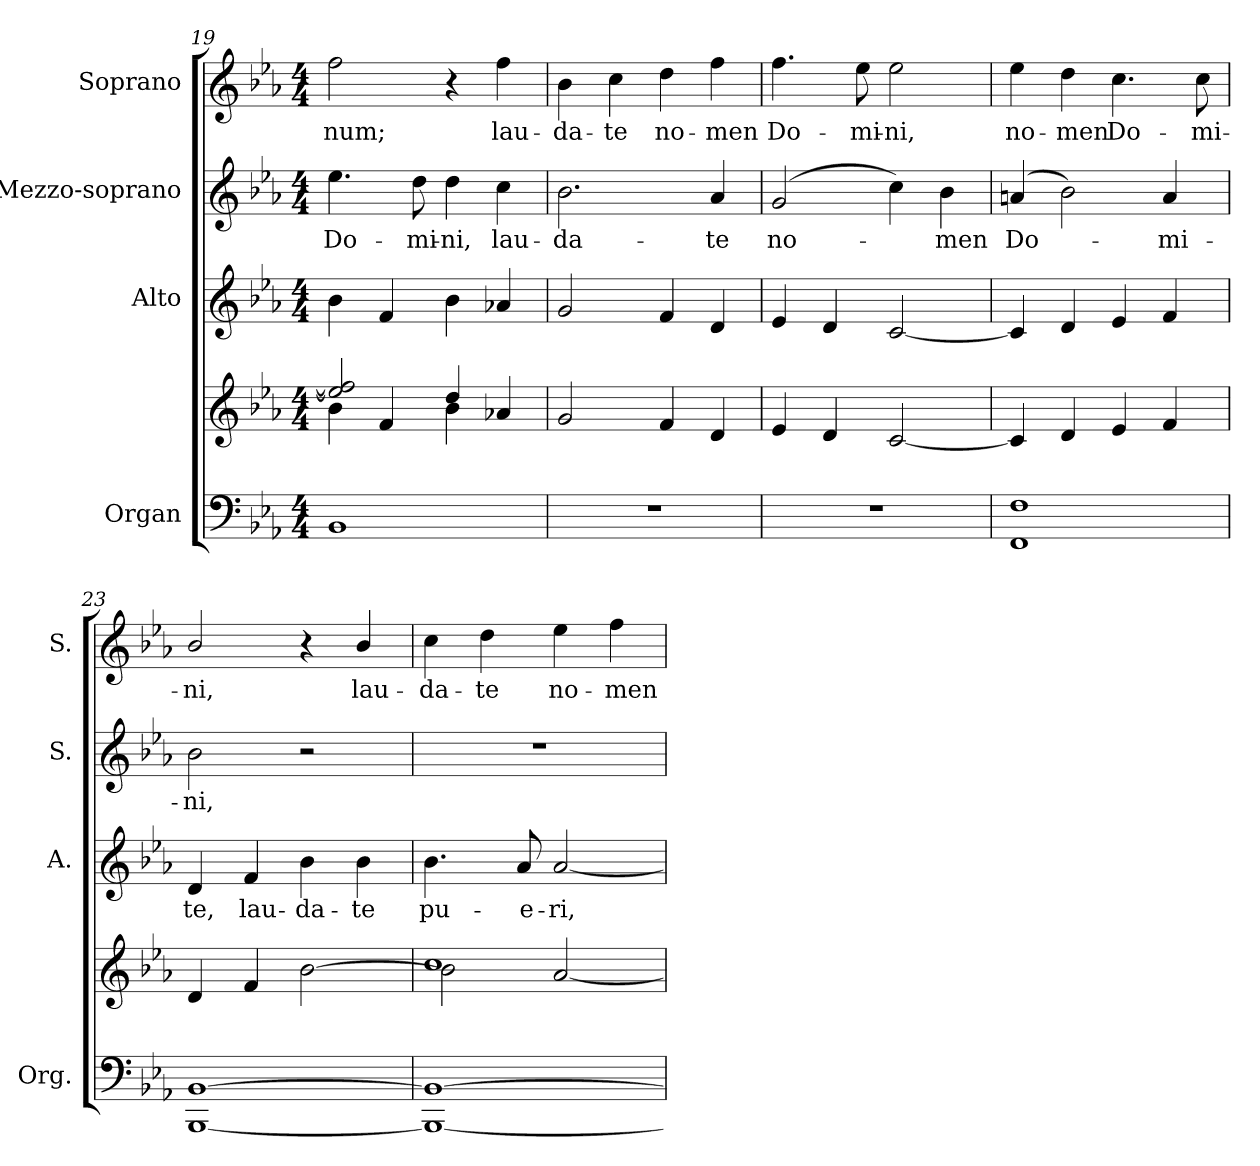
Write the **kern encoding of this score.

**kern	**kern	**kern	**text	**kern	**text	**kern	**text
*part4	*part4	*part3	*part3	*part2	*part2	*part1	*part1
*staff5	*staff4	*staff3	*staff3	*staff2	*staff2	*staff1	*staff1
*I"Organ	*	*I"Alto	*	*I"Mezzo-soprano	*	*I"Soprano	*
*I'Org.	*	*I'A.	*	*I'S.	*	*I'S.	*
*clefF4	*clefG2	*clefG2	*	*clefG2	*	*clefG2	*
*k[b-e-a-]	*k[b-e-a-]	*k[b-e-a-]	*	*k[b-e-a-]	*	*k[b-e-a-]	*
*E-:	*E-:	*E-:	*	*E-:	*	*E-:	*
*M4/4	*M4/4	*M4/4	*	*M4/4	*	*M4/4	*
=19	=19	=19	=19	=19	=19	=19	=19
*	*^	*	*	*	*	*	*
!	!	!	!	!	!	!LO:LY:b:color=#000000	!	!
!	!	!	!	!	!	!	!	!LO:LY:b:color=#000000
1BB-i	2ee-i/] 2ffi]	4b-i\	4b-i\	.	4.ee-i\	Do-	2ffi\	-num;
.	.	4fi/	4fi/	.	.	.	.	.
!	!	!	!	!	!	!LO:LY:b:color=#000000	!	!
.	.	.	.	.	8ddi\	-mi-	.	.
!	!	!	!	!	!	!LO:LY:b:color=#000000	!	!
.	4ddi/	4b-i\	4b-i\	.	4ddi\	-ni,	4r	.
!	!	!	!	!	!	!LO:LY:b:color=#000000	!	!
!	!	!	!	!	!	!	!	!LO:LY:b:color=#000000
.	4a-Xi/	4ryy	4a-Xi/	.	4cci\	lau-	4ffi\	lau-
*	*v	*v	*	*	*	*	*	*
=20	=20	=20	=20	=20	=20	=20	=20
*	*^	*	*	*	*	*	*
!	!	!	!	!	!	!LO:LY:b:color=#000000	!	!
*	*v	*v	*	*	*	*	*	*
*	*^	*	*	*	*	*	*
!	!	!	!	!	!	!	!	!LO:LY:b:color=#000000
*	*v	*v	*	*	*	*	*	*
1r	2gi/	2gi/	.	2.b-i\	-da-	4b-i\	-da-
!	!	!	!	!	!	!	!LO:LY:b:color=#000000
.	.	.	.	.	.	4cci\	-te
!	!	!	!	!	!	!	!LO:LY:b:color=#000000
.	4fi/	4fi/	.	.	.	4ddi\	no-
!	!	!	!	!	!LO:LY:b:color=#000000	!	!
!	!	!	!	!	!	!	!LO:LY:b:color=#000000
.	4di/	4di/	.	4a-i/	-te	4ffi\	-men
=21	=21	=21	=21	=21	=21	=21	=21
!	!	!	!	!	!LO:LY:b:color=#000000	!	!
!	!	!	!	!	!	!	!LO:LY:b:color=#000000
1r	4e-i/	4e-i/	.	(2gi/	no-	4.ffi\	Do-
.	4di/	4di/	.	.	.	.	.
!	!	!	!	!	!	!	!LO:LY:b:color=#000000
.	.	.	.	.	.	8ee-i\	-mi-
!	!	!	!	!	!	!	!LO:LY:b:color=#000000
.	[2ci/	[2ci/	.	4cci\)	.	2ee-i\	-ni,
!	!	!	!	!	!LO:LY:b:color=#000000	!	!
.	.	.	.	4b-i\	-men	.	.
=22	=22	=22	=22	=22	=22	=22	=22
!	!	!	!	!	!LO:LY:b:color=#000000	!	!
!	!	!	!	!	!	!	!LO:LY:b:color=#000000
1FFi 1Fi	4ci/]	4ci/]	.	(4ani/	Do-	4ee-i\	no-
!	!	!	!	!	!	!	!LO:LY:b:color=#000000
.	4di/	4di/	.	2b-i\)	.	4ddi\	-men
!	!	!	!	!	!	!	!LO:LY:b:color=#000000
.	4e-i/	4e-i/	.	.	.	4.cci\	Do-
!	!	!	!	!	!LO:LY:b:color=#000000	!	!
.	4fi/	4fi/	.	4ai/	-mi-	.	.
!	!	!	!	!	!	!	!LO:LY:b:color=#000000
.	.	.	.	.	.	8cci\	-mi-
!!LO:PB:g=z
=23	=23	=23	=23	=23	=23	=23	=23
!	!	!	!LO:LY:b:color=#000000	!	!	!	!
!	!	!	!	!	!LO:LY:b:color=#000000	!	!
!	!	!	!	!	!	!	!LO:LY:b:color=#000000
[1BBB-i [1BB-i	4di/	4di/	-te,	2b-i\	-ni,	2b-i/	-ni,
!	!	!	!LO:LY:b:color=#000000	!	!	!	!
.	4fi/	4fi/	lau-	.	.	.	.
!	!	!	!LO:LY:b:color=#000000	!	!	!	!
.	[2b-i\	4b-i\	-da-	2r	.	4r	.
!	!	!	!LO:LY:b:color=#000000	!	!	!	!
!	!	!	!	!	!	!	!LO:LY:b:color=#000000
.	.	4b-i\	-te	.	.	4b-i/	lau-
=24	=24	=24	=24	=24	=24	=24	=24
*	*^	*	*	*	*	*	*
!	!	!	!	!LO:LY:b:color=#000000	!	!	!	!
!	!	!	!	!	!	!	!	!LO:LY:b:color=#000000
1BBB-i_ 1BB-i_	1cci	2b-i\]	4.b-i\	pu-	1r	.	4cci\	-da-
!	!	!	!	!	!	!	!	!LO:LY:b:color=#000000
.	.	.	.	.	.	.	4ddi\	-te
!	!	!	!	!LO:LY:b:color=#000000	!	!	!	!
.	.	.	8a-i/	-e-	.	.	.	.
!	!	!	!	!LO:LY:b:color=#000000	!	!	!	!
!	!	!	!	!	!	!	!	!LO:LY:b:color=#000000
.	.	[2a-i/	[2a-i/	-ri,	.	.	4ee-i\	no-
!	!	!	!	!	!	!	!	!LO:LY:b:color=#000000
.	.	.	.	.	.	.	4ffi\	-men
*	*v	*v	*	*	*	*	*	*
=	=	=	=	=	=	=	=
*-	*-	*-	*-	*-	*-	*-	*-
